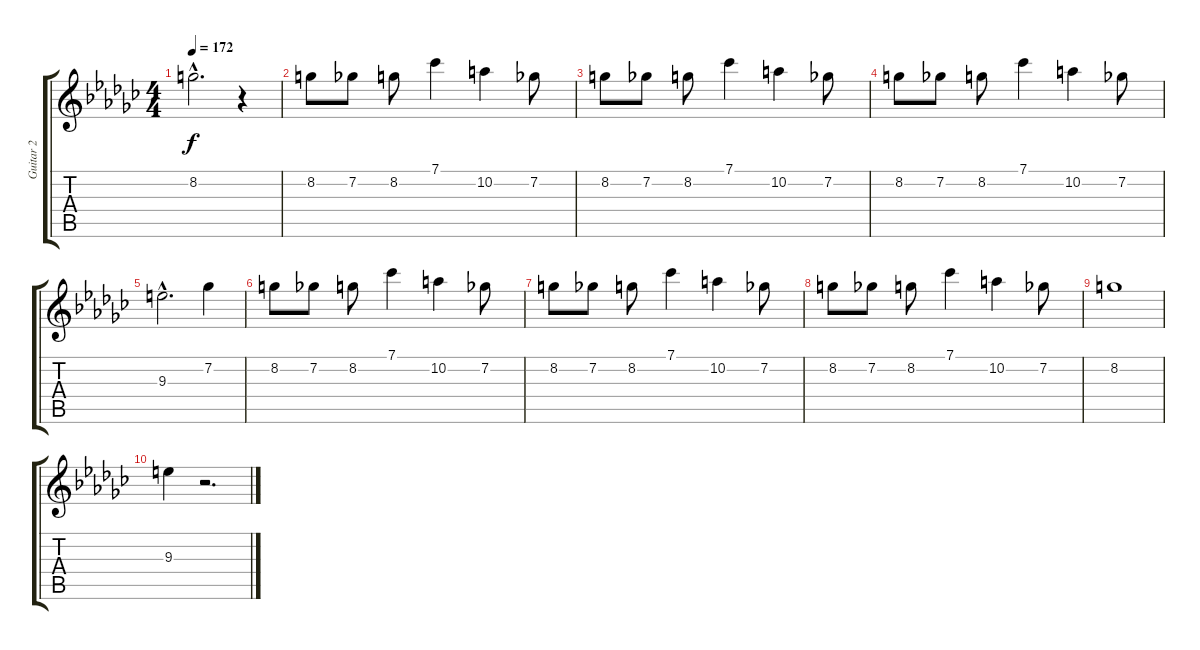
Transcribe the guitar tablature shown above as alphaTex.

\track ("Guitar 2" "Guitar 2") {instrument overdrivenguitar}
\staff {score tabs}
\tuning (E4 B3 G3 D3 A2 E2) {hide}
\ts (4 4)
\tempo 172
\clef g2
\ks ebminor
8.2{hac}.2{d dy f} r.4 |
8.2.8 7.2.8 8.2.8 7.1.4 10.2.4 7.2.8 |
8.2.8 7.2.8 8.2.8 7.1.4 10.2.4 7.2.8 |
8.2.8 7.2.8 8.2.8 7.1.4 10.2.4 7.2.8 |
9.3{hac}.2{d} 7.2.4 |
8.2.8 7.2.8 8.2.8 7.1.4 10.2.4 7.2.8 |
8.2.8 7.2.8 8.2.8 7.1.4 10.2.4 7.2.8 |
8.2.8 7.2.8 8.2.8 7.1.4 10.2.4 7.2.8 |
8.2.1 |
9.3.4 r.2{d}
